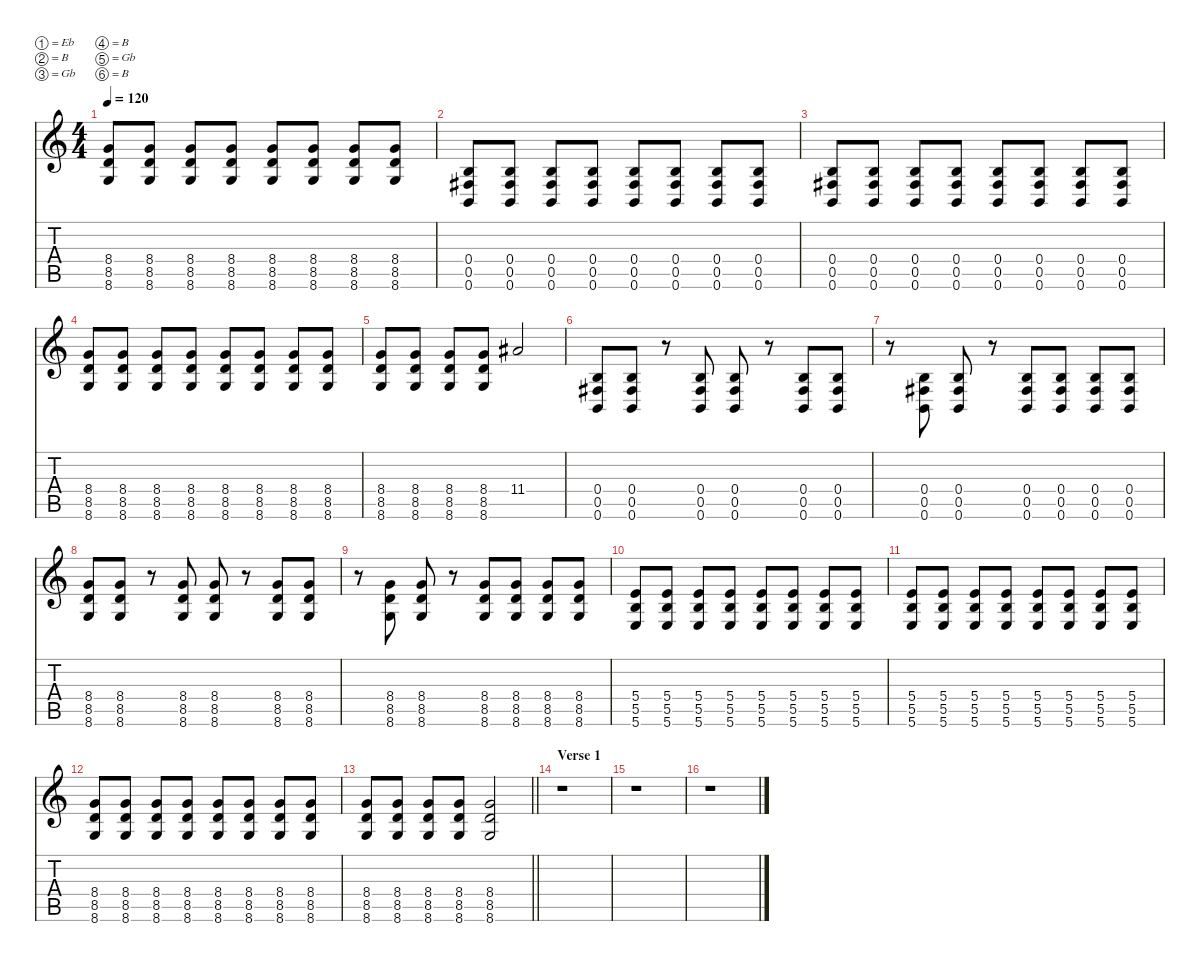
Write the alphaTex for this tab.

\defaultSystemsLayout 4
\hideDynamics
\bracketExtendMode nobrackets
\singleTrackTrackNamePolicy hidden
\multiTrackTrackNamePolicy hidden
\firstSystemTrackNameMode fullname
\firstSystemTrackNameOrientation horizontal
\otherSystemsTrackNameOrientation horizontal
\track ("Rhythm Guitar" "dist.guit.") {instrument distortionguitar}
\staff {score tabs}
\tuning (Eb4 B3 Gb3 B2 Gb2 B1)
\ts (4 4)
\tempo 120
\clef g2
\ks c
(8.4 8.5 8.6).8{dy f beam Up} (8.4 8.5 8.6).8{beam Up} (8.4 8.5 8.6).8{beam Up} (8.4 8.5 8.6).8{beam Up} (8.4 8.5 8.6).8{beam Up} (8.4 8.5 8.6).8{beam Up} (8.4 8.5 8.6).8{beam Up} (8.4 8.5 8.6).8{beam Up} |
(0.4 0.5{acc #} 0.6).8{beam Up} (0.4 0.5{acc #} 0.6).8{beam Up} (0.4 0.5{acc #} 0.6).8{beam Up} (0.4 0.5{acc #} 0.6).8{beam Up} (0.4 0.5{acc #} 0.6).8{beam Up} (0.4 0.5{acc #} 0.6).8{beam Up} (0.4 0.5{acc #} 0.6).8{beam Up} (0.4 0.5{acc #} 0.6).8{beam Up} |
(0.4 0.5{acc #} 0.6).8{beam Up} (0.4 0.5{acc #} 0.6).8{beam Up} (0.4 0.5{acc #} 0.6).8{beam Up} (0.4 0.5{acc #} 0.6).8{beam Up} (0.4 0.5{acc #} 0.6).8{beam Up} (0.4 0.5{acc #} 0.6).8{beam Up} (0.4 0.5{acc #} 0.6).8{beam Up} (0.4 0.5{acc #} 0.6).8{beam Up} |
(8.4 8.5 8.6).8{beam Up} (8.4 8.5 8.6).8{beam Up} (8.4 8.5 8.6).8{beam Up} (8.4 8.5 8.6).8{beam Up} (8.4 8.5 8.6).8{beam Up} (8.4 8.5 8.6).8{beam Up} (8.4 8.5 8.6).8{beam Up} (8.4 8.5 8.6).8{beam Up} |
(8.4 8.5 8.6).8{beam Up} (8.4 8.5 8.6).8{beam Up} (8.4 8.5 8.6).8{beam Up} (8.4 8.5 8.6).8{beam Up} 11.4{acc #}.2{beam Up} |
(0.4 0.5{acc #} 0.6).8{beam Up} (0.4 0.5{acc #} 0.6).8{beam Up} r.8{beam Up} (0.4 0.5{acc #} 0.6).8{beam Up} (0.4 0.5{acc #} 0.6).8{beam Up} r.8{beam Up} (0.4 0.5{acc #} 0.6).8{beam Up} (0.4 0.5{acc #} 0.6).8{beam Up} |
r.8{beam Down} (0.4 0.5{acc #} 0.6).8{beam Up} (0.4 0.5{acc #} 0.6).8{beam Up} r.8{beam Up} (0.4 0.5{acc #} 0.6).8{beam Up} (0.4 0.5{acc #} 0.6).8{beam Up} (0.4 0.5{acc #} 0.6).8{beam Up} (0.4 0.5{acc #} 0.6).8{beam Up} |
(8.4 8.5 8.6).8{beam Up} (8.4 8.5 8.6).8{beam Up} r.8{beam Up} (8.4 8.5 8.6).8{beam Up} (8.4 8.5 8.6).8{beam Up} r.8{beam Up} (8.4 8.5 8.6).8{beam Up} (8.4 8.5 8.6).8{beam Up} |
r.8{beam Down} (8.4 8.5 8.6).8{beam Up} (8.4 8.5 8.6).8{beam Up} r.8{beam Up} (8.4 8.5 8.6).8{beam Up} (8.4 8.5 8.6).8{beam Up} (8.4 8.5 8.6).8{beam Up} (8.4 8.5 8.6).8{beam Up} |
(5.4 5.5 5.6).8{beam Up} (5.4 5.5 5.6).8{beam Up} (5.4 5.5 5.6).8{beam Up} (5.4 5.5 5.6).8{beam Up} (5.4 5.5 5.6).8{beam Up} (5.4 5.5 5.6).8{beam Up} (5.4 5.5 5.6).8{beam Up} (5.4 5.5 5.6).8{beam Up} |
(5.4 5.5 5.6).8{beam Up} (5.4 5.5 5.6).8{beam Up} (5.4 5.5 5.6).8{beam Up} (5.4 5.5 5.6).8{beam Up} (5.4 5.5 5.6).8{beam Up} (5.4 5.5 5.6).8{beam Up} (5.4 5.5 5.6).8{beam Up} (5.4 5.5 5.6).8{beam Up} |
(8.4 8.5 8.6).8{beam Up} (8.4 8.5 8.6).8{beam Up} (8.4 8.5 8.6).8{beam Up} (8.4 8.5 8.6).8{beam Up} (8.4 8.5 8.6).8{beam Up} (8.4 8.5 8.6).8{beam Up} (8.4 8.5 8.6).8{beam Up} (8.4 8.5 8.6).8{beam Up} |
\barLineRight lightlight
(8.4 8.5 8.6).8{beam Up} (8.4 8.5 8.6).8{beam Up} (8.4 8.5 8.6).8{beam Up} (8.4 8.5 8.6).8{beam Up} (8.4 8.5 8.6).2{beam Up} |
\section ("" "Verse 1")
r.1{beam Down} |
r.1{beam Down} |
r.1{beam Down}
